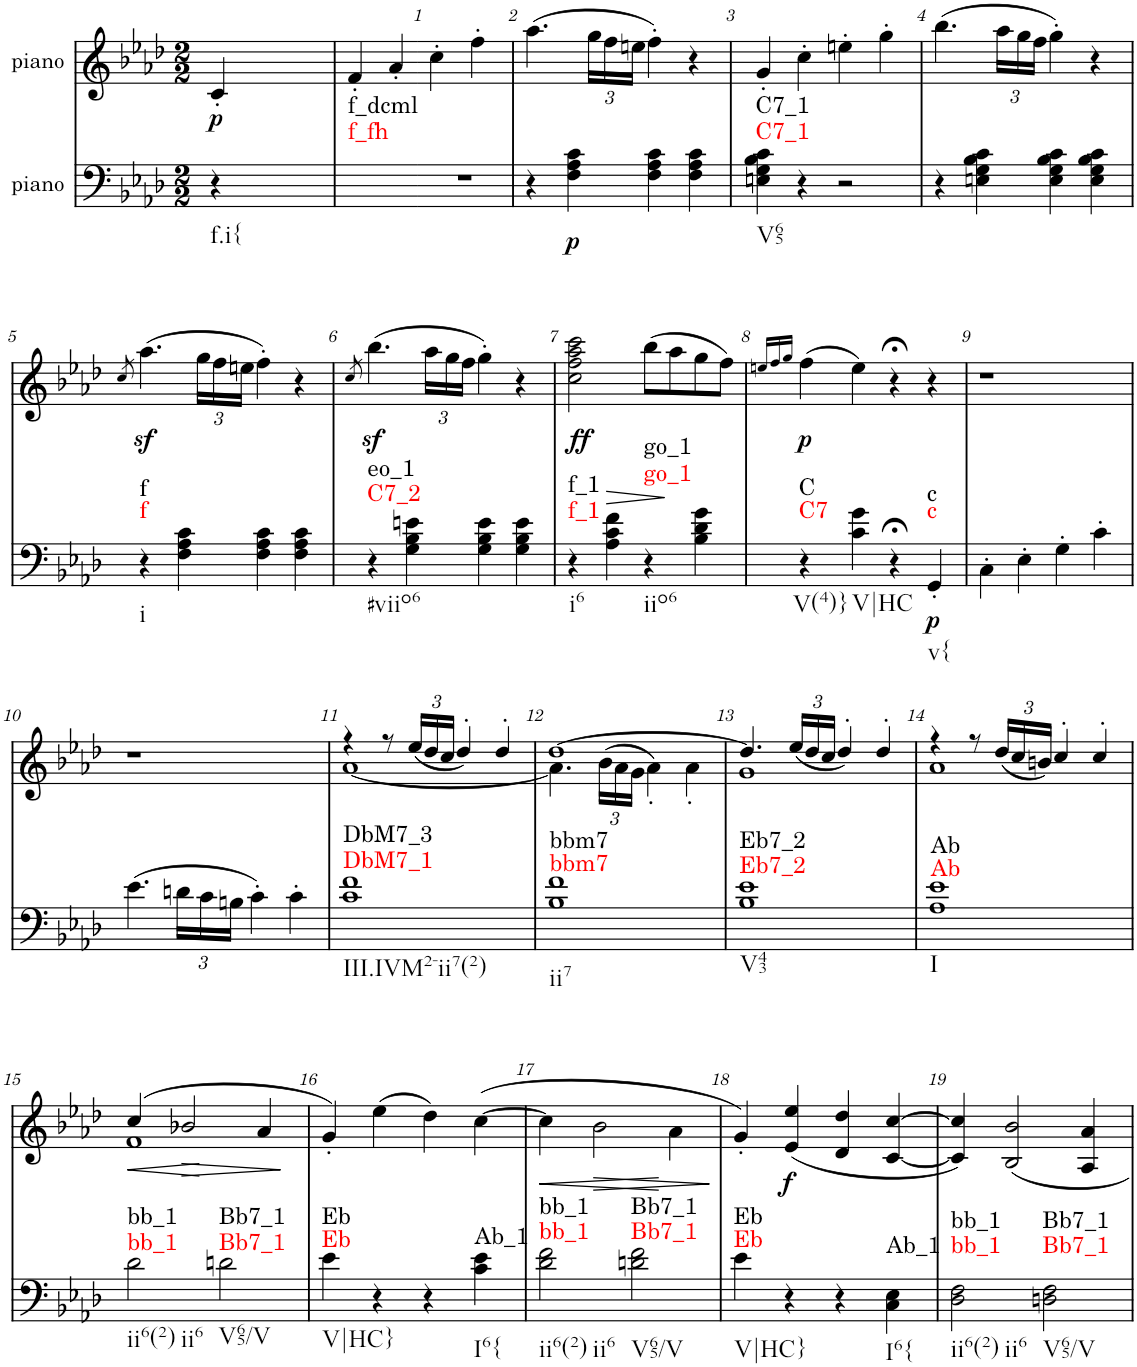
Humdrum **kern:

**kern	**text	**dynam	**harte	**kern	**text	**dynam
*part2	*part2	*part2	*part2	*part1	*part1	*part1
*staff2	*staff2	*staff2	*	*staff1	*staff1	*staff1
*I"piano	*	*	*	*I"piano	*	*
*I'Pno	*	*	*	*I'Pno	*	*
*clefF4	*	*	*	*clefG2	*	*
*k[b-e-a-d-]	*	*	*	*k[b-e-a-d-]	*	*
*f:	*	*	*	*f:	*	*
*M2/2	*	*	*	*M2/2	*	*
=	=	=	=	=	=	=
!	!	!	!LO:H:n=1:kt=f_fh	!	!LO:LY:b	!LO:DY:b
!	!	!	!LO:H:n=2:kt=f_dcml	!	!	!
4r	.	.	N N	4c'/	p	p
=1	=1	=1	=1	=1	=1	=1
1r	.	.	.	4f'/	.	.
.	.	.	.	4a-'/	.	.
.	.	.	.	4cc'\	.	.
.	.	.	.	4ff'\	.	.
=2	=2	=2	=2	=2	=2	=2
4r	.	.	.	(4.aa-\	.	.
!	!LO:LY:b	!LO:DY:b	!	!	!	!
4F\ 4A-\ 4c\	p	p	.	.	.	.
*	*	*	*	*Xbrackettup	*	*
.	.	.	.	24gg\LL	.	.
.	.	.	.	24ff\	.	.
.	.	.	.	24een\JJ	.	.
4F\ 4A-\ 4c\	.	.	.	4ff'\)	.	.
4F\ 4A-\ 4c\	.	.	.	4r	.	.
=3	=3	=3	=3	=3	=3	=3
!	!	!	!LO:H:n=1:kt=C7_1	!	!	!
!	!	!	!LO:H:n=2:kt=C7_1	!	!	!
4En\ 4G\ 4B-\ 4c\	.	.	N N	4g'/	.	.
4r	.	.	.	4cc'\	.	.
2r	.	.	.	4een'\	.	.
.	.	.	.	4gg'\	.	.
=4	=4	=4	=4	=4	=4	=4
4r	.	.	.	(4.bb-\	.	.
4En\ 4G\ 4B-\ 4c\	.	.	.	.	.	.
.	.	.	.	24aa-\LL	.	.
.	.	.	.	24gg\	.	.
.	.	.	.	24ff\JJ	.	.
4E\ 4G\ 4B-\ 4c\	.	.	.	4gg'\)	.	.
4E\ 4G\ 4B-\ 4c\	.	.	.	4r	.	.
!!LO:LB:g=z
=5	=5	=5	=5	=5	=5	=5
.	.	.	.	8qcc/	.	.
!	!	!	!LO:H:n=1:kt=f	!	!	!
!	!	!	!LO:H:n=2:kt=f	!	!	!
4r	.	.	N N	(4.aa-z<\	.	.
4F\ 4A-\ 4c\	.	.	.	.	.	.
.	.	.	.	24gg\LL	.	.
.	.	.	.	24ff\	.	.
.	.	.	.	24een\JJ	.	.
4F\ 4A-\ 4c\	.	.	.	4ff'\)	.	.
4F\ 4A-\ 4c\	.	.	.	4r	.	.
=6	=6	=6	=6	=6	=6	=6
.	.	.	.	8qcc/	.	.
!	!	!	!LO:H:n=1:kt=C7_2	!	!	!
!	!	!	!LO:H:n=2:kt=eo_1	!	!	!
4r	.	.	N N	(4.bb-z<\	.	.
4G\ 4B-\ 4en\	.	.	.	.	.	.
.	.	.	.	24aa-\LL	.	.
.	.	.	.	24gg\	.	.
.	.	.	.	24ff\JJ	.	.
4G\ 4B-\ 4e\	.	.	.	4gg'\)	.	.
4G\ 4B-\ 4e\	.	.	.	4r	.	.
=7	=7	=7	=7	=7	=7	=7
!	!	!	!LO:H:n=1:kt=f_1	!	!	!LO:DY:b
!	!	!	!LO:H:n=2:kt=f_1	!	!	!
4r	.	.	N N	2cc\ 2ff\ 2aa-\ 2ccc\	.	ff
!	!	!LO:HP:b	!	!	!	!
4A-\ 4c\ 4f\	.	>	.	.	.	.
!	!	!	!LO:H:n=1:kt=go_1	!	!	!
!	!	!	!LO:H:n=2:kt=go_1	!	!	!
4r	.	.	N N	(8bb-\L	.	.
.	.	.	.	8aa-\	.	.
4B-\ 4d-\ 4g\	.	.	.	8gg\	.	.
.	.	.	.	8ff\J)	.	.
.	.	]	.	.	.	.
=8	=8	=8	=8	=8	=8	=8
.	.	.	.	16qeen/LL	.	.
.	.	.	.	16qff/	.	.
.	.	.	.	16qgg/JJ	.	.
!	!	!	!LO:H:n=1:kt=C7	!	!	!LO:DY:b
!	!	!	!LO:H:n=2:kt=C	!	!	!
4r	.	.	N N	(4ff\	.	p
4c\ 4g\	.	.	.	4ee\)	.	.
!	!	!	!	!	!LO:LY:b	!
4r;<	.	.	.	4r;<	r	.
!	!LO:LY:b	!LO:DY:b	!LO:H:n=1:kt=c	!	!	!
!	!	!	!LO:H:n=2:kt=c	!	!	!
4GG'/	p	p	N N	4r	.	.
=9	=9	=9	=9	=9	=9	=9
4C'\	.	.	.	1r	.	.
4E-'\	.	.	.	.	.	.
4G'\	.	.	.	.	.	.
4c'\	.	.	.	.	.	.
!!LO:LB:g=z
=10	=10	=10	=10	=10	=10	=10
(4.e-\	.	.	.	1r	.	.
*Xbrackettup	*	*	*	*	*	*
24dn\LL	.	.	.	.	.	.
24c\	.	.	.	.	.	.
24Bn\JJ	.	.	.	.	.	.
4c'\)	.	.	.	.	.	.
4c'\	.	.	.	.	.	.
=11	=11	=11	=11	=11	=11	=11
*	*	*	*	*^	*	*
!	!	!	!LO:H:n=1:kt=DbM7_1	!	!	!	!
!	!	!	!LO:H:n=2:kt=DbM7_3	!	!	!	!
1c 1f	.	.	N N	4r	[1a-	.	.
.	.	.	.	8r	.	.	.
.	.	.	.	(<24ee-/LL	.	.	.
.	.	.	.	24dd-/	.	.	.
.	.	.	.	24cc/JJ	.	.	.
.	.	.	.	4dd-'/)	.	.	.
.	.	.	.	4dd-'/	.	.	.
=12	=12	=12	=12	=12	=12	=12	=12
!	!	!	!LO:H:n=1:kt=bbm7	!	!	!	!
!	!	!	!LO:H:n=2:kt=bbm7	!	!	!	!
1B- 1f	.	.	N N	[1dd-	4.a-\]	.	.
.	.	.	.	.	(>24b-\LL	.	.
.	.	.	.	.	24a-\	.	.
.	.	.	.	.	24g\JJ	.	.
.	.	.	.	.	4a-'\)	.	.
.	.	.	.	.	4a-'\	.	.
=13	=13	=13	=13	=13	=13	=13	=13
!	!	!	!LO:H:n=1:kt=Eb7_2	!	!	!	!
!	!	!	!LO:H:n=2:kt=Eb7_2	!	!	!	!
1B- 1e-	.	.	N N	4.dd-/]	1g	.	.
.	.	.	.	(<24ee-/LL	.	.	.
.	.	.	.	24dd-/	.	.	.
.	.	.	.	24cc/JJ	.	.	.
.	.	.	.	4dd-'>/)	.	.	.
.	.	.	.	4dd-'/	.	.	.
=14	=14	=14	=14	=14	=14	=14	=14
!	!	!	!LO:H:n=1:kt=Ab	!	!	!	!
!	!	!	!LO:H:n=2:kt=Ab	!	!	!	!
1A- 1e-	.	.	N N	4r	1a-	.	.
.	.	.	.	8r	.	.	.
.	.	.	.	(<24dd-/LL	.	.	.
.	.	.	.	24cc/	.	.	.
.	.	.	.	24bn/JJ)	.	.	.
.	.	.	.	4cc'/	.	.	.
.	.	.	.	4cc'/	.	.	.
!!LO:LB:g=z	!!
=15	=15	=15	=15	=15	=15	=15	=15
!	!	!	!LO:H:n=1:kt=bb_1	!	!	!	!LO:HP:b
!	!	!	!LO:H:n=2:kt=bb_1	!	!	!	!
2d-\	.	.	N N	(4cc/	1f	.	<
!	!	!	!	!	!	!	!LO:HP:b
.	.	.	.	2b-X/	.	.	>
!	!	!	!LO:H:n=1:kt=Bb7_1	!	!	!	!
!	!	!	!LO:H:n=2:kt=Bb7_1	!	!	!	!
2dn\	.	.	N N	.	.	.	.
.	.	.	.	4a-/	.	.	[
*	*	*	*	*v	*v	*	*
.	.	.	.	.	.	]
=16	=16	=16	=16	=16	=16	=16
!	!	!	!LO:H:n=1:kt=Eb	!	!	!
!	!	!	!LO:H:n=2:kt=Eb	!	!	!
4e-\	.	.	N N	4g'/)	.	.
4r	.	.	.	(4ee-\	.	.
4r	.	.	.	4dd-\)	.	.
!	!	!	!LO:H:kt=Ab_1	!	!	!
4c\ 4e-\	.	.	N	([4cc\	.	.
=17	=17	=17	=17	=17	=17	=17
!	!	!	!LO:H:n=1:kt=bb_1	!	!	!LO:HP:b
!	!	!	!LO:H:n=2:kt=bb_1	!	!	!
2d-\ 2f\	.	.	N N	4cc\]	.	<
!	!	!	!	!	!	!LO:HP:b
.	.	.	.	2b-\	.	>
!	!	!	!LO:H:n=1:kt=Bb7_1	!	!	!
!	!	!	!LO:H:n=2:kt=Bb7_1	!	!	!
2dn\ 2f\	.	.	N N	.	.	.
.	.	.	.	4a-\	.	[
.	.	.	.	.	.	]
=18	=18	=18	=18	=18	=18	=18
!	!	!	!LO:H:n=1:kt=Eb	!	!	!
!	!	!	!LO:H:n=2:kt=Eb	!	!	!
4e-\	.	.	N N	4g'/)	.	.
!	!	!	!	!	!	!LO:DY:b
4r	.	.	.	(4e-/ 4ee-/	.	f
4r	.	.	.	4d-/ 4dd-/	.	.
!	!	!	!LO:H:kt=Ab_1	!	!	!
4C\ 4E-\	.	.	N	[4c/ [4cc/	.	.
=19	=19	=19	=19	=19	=19	=19
!	!	!	!LO:H:n=1:kt=bb_1	!	!	!
!	!	!	!LO:H:n=2:kt=bb_1	!	!	!
2D-\ 2F\	.	.	N N	4c/] 4cc/])	.	.
.	.	.	.	2B-/ 2b-/	.	.
!	!	!	!LO:H:n=1:kt=Bb7_1	!	!	!
!	!	!	!LO:H:n=2:kt=Bb7_1	!	!	!
2Dn\ 2F\	.	.	N N	.	.	.
.	.	.	.	4A-/ 4a-/	.	.
=	=	=	=	=	=	=
*-	*-	*-	*-	*-	*-	*-
